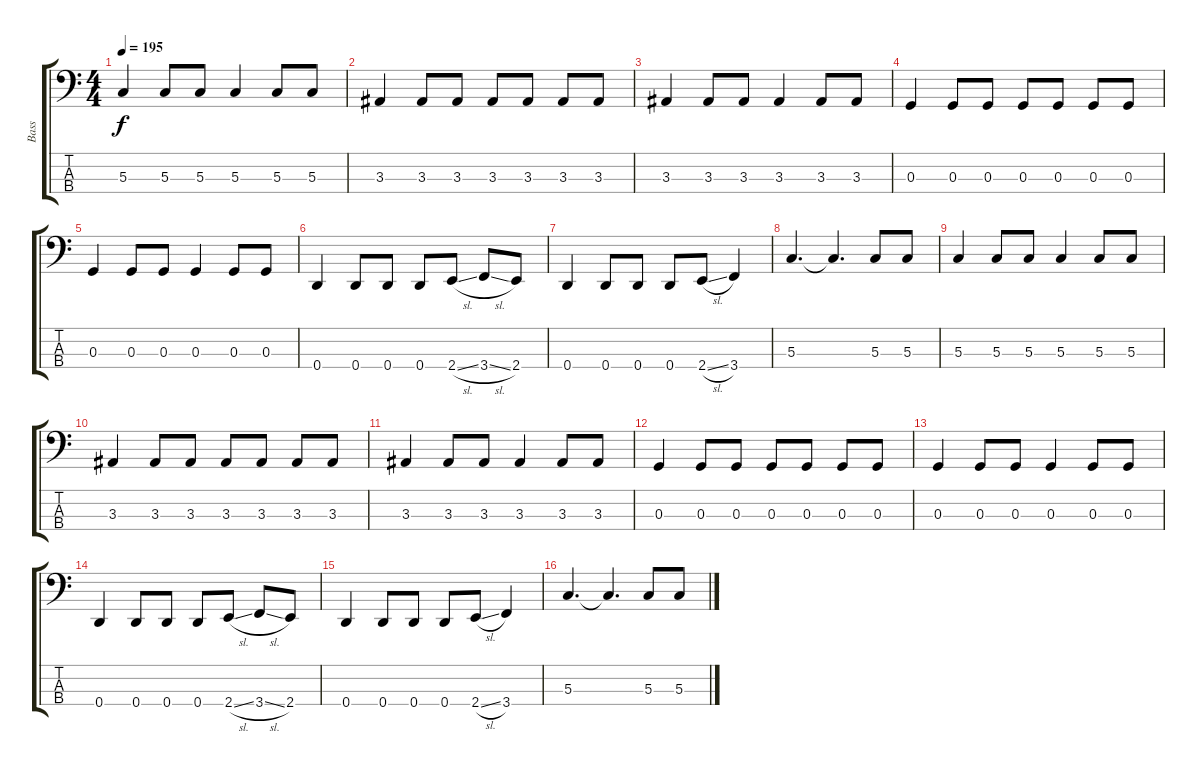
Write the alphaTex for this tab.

\track ("Bass" "Bass") {instrument electricbasspick}
\staff {score tabs}
\tuning (F2 C2 G1 D1) {hide}
\ts (4 4)
\tempo 195
\clef f4
\ks c
5.3.4{dy f} 5.3.8 5.3.8 5.3.4 5.3.8 5.3.8 |
3.3.4 3.3.8 3.3.8 3.3.8 3.3.8 3.3.8 3.3.8 |
3.3.4 3.3.8 3.3.8 3.3.4 3.3.8 3.3.8 |
0.3.4 0.3.8 0.3.8 0.3.8 0.3.8 0.3.8 0.3.8 |
0.3.4 0.3.8 0.3.8 0.3.4 0.3.8 0.3.8 |
0.4.4 0.4.8 0.4.8 0.4.8 2.4{sl}.8 3.4{sl}.8 2.4.8 |
0.4.4 0.4.8 0.4.8 0.4.8 2.4{sl}.8 3.4.4 |
5.3.4{d} 5.3{t}.4{d} 5.3.8 5.3.8 |
5.3.4 5.3.8 5.3.8 5.3.4 5.3.8 5.3.8 |
3.3.4 3.3.8 3.3.8 3.3.8 3.3.8 3.3.8 3.3.8 |
3.3.4 3.3.8 3.3.8 3.3.4 3.3.8 3.3.8 |
0.3.4 0.3.8 0.3.8 0.3.8 0.3.8 0.3.8 0.3.8 |
0.3.4 0.3.8 0.3.8 0.3.4 0.3.8 0.3.8 |
0.4.4 0.4.8 0.4.8 0.4.8 2.4{sl}.8 3.4{sl}.8 2.4.8 |
0.4.4 0.4.8 0.4.8 0.4.8 2.4{sl}.8 3.4.4 |
5.3.4{d} 5.3{t}.4{d} 5.3.8 5.3.8
